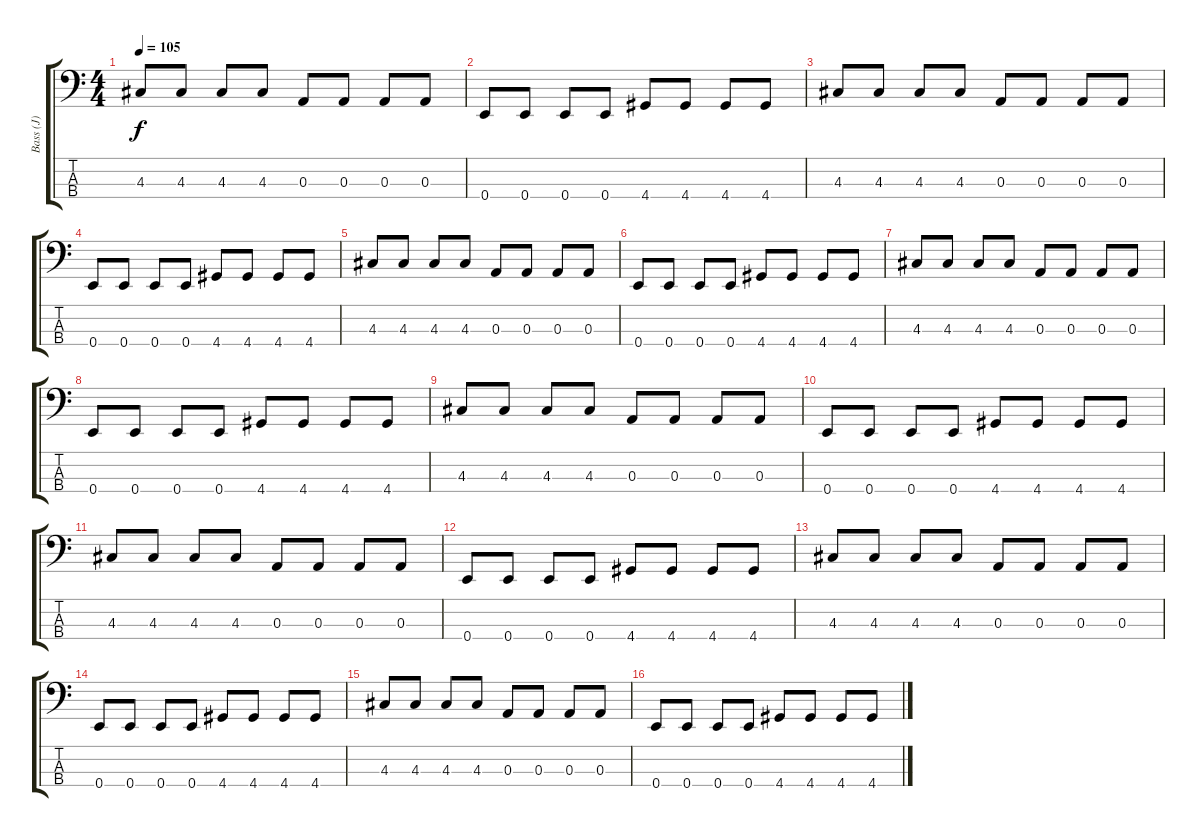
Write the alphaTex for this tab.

\track ("Bass (J)" "Bass (J)") {instrument electricbasspick}
\staff {score tabs}
\tuning (G2 D2 A1 E1) {hide}
\ts (4 4)
\tempo 105
\clef f4
\ks c
4.3.8{dy f} 4.3.8 4.3.8 4.3.8 0.3.8 0.3.8 0.3.8 0.3.8 |
0.4.8 0.4.8 0.4.8 0.4.8 4.4.8 4.4.8 4.4.8 4.4.8 |
4.3.8 4.3.8 4.3.8 4.3.8 0.3.8 0.3.8 0.3.8 0.3.8 |
0.4.8 0.4.8 0.4.8 0.4.8 4.4.8 4.4.8 4.4.8 4.4.8 |
4.3.8 4.3.8 4.3.8 4.3.8 0.3.8 0.3.8 0.3.8 0.3.8 |
0.4.8 0.4.8 0.4.8 0.4.8 4.4.8 4.4.8 4.4.8 4.4.8 |
4.3.8 4.3.8 4.3.8 4.3.8 0.3.8 0.3.8 0.3.8 0.3.8 |
0.4.8 0.4.8 0.4.8 0.4.8 4.4.8 4.4.8 4.4.8 4.4.8 |
4.3.8 4.3.8 4.3.8 4.3.8 0.3.8 0.3.8 0.3.8 0.3.8 |
0.4.8 0.4.8 0.4.8 0.4.8 4.4.8 4.4.8 4.4.8 4.4.8 |
4.3.8 4.3.8 4.3.8 4.3.8 0.3.8 0.3.8 0.3.8 0.3.8 |
0.4.8 0.4.8 0.4.8 0.4.8 4.4.8 4.4.8 4.4.8 4.4.8 |
4.3.8 4.3.8 4.3.8 4.3.8 0.3.8 0.3.8 0.3.8 0.3.8 |
0.4.8 0.4.8 0.4.8 0.4.8 4.4.8 4.4.8 4.4.8 4.4.8 |
4.3.8 4.3.8 4.3.8 4.3.8 0.3.8 0.3.8 0.3.8 0.3.8 |
0.4.8 0.4.8 0.4.8 0.4.8 4.4.8 4.4.8 4.4.8 4.4.8
